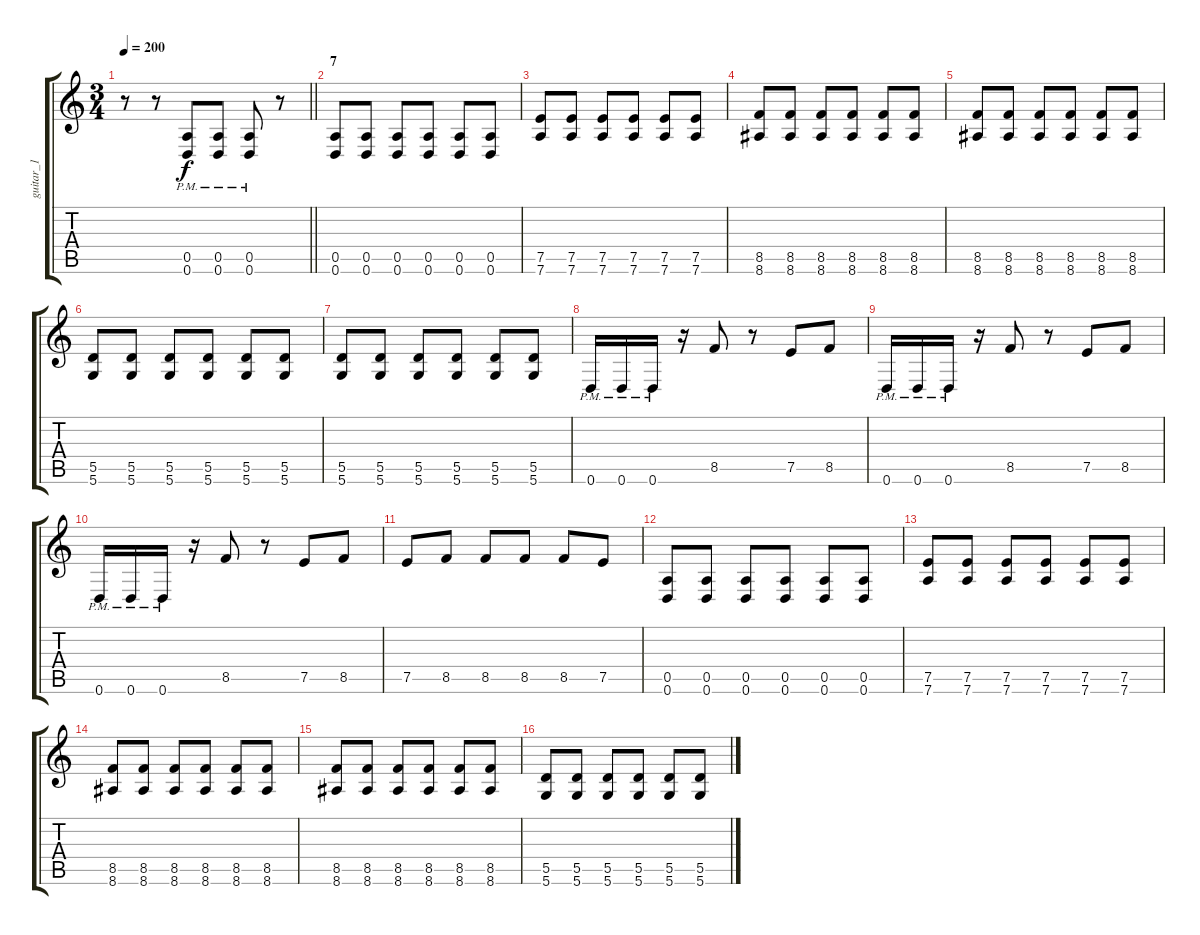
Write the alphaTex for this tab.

\track ("guitar_1" "guitar_1") {instrument overdrivenguitar}
\staff {score tabs}
\tuning (E4 B3 G3 D3 A2 D2) {hide}
\ts (3 4)
\tempo 200
\clef g2
\barLineRight lightlight
\ks c
r.8{dy f} r.8 (0.5 0.6{pm}).8 (0.5 0.6{pm}).8 (0.5 0.6{pm}).8 r.8 |
\section ("" "7")
(0.5 0.6).8 (0.5 0.6).8 (0.5 0.6).8 (0.5 0.6).8 (0.5 0.6).8 (0.5 0.6).8 |
(7.5 7.6).8 (7.5 7.6).8 (7.5 7.6).8 (7.5 7.6).8 (7.5 7.6).8 (7.5 7.6).8 |
(8.5 8.6).8 (8.5 8.6).8 (8.5 8.6).8 (8.5 8.6).8 (8.5 8.6).8 (8.5 8.6).8 |
(8.5 8.6).8 (8.5 8.6).8 (8.5 8.6).8 (8.5 8.6).8 (8.5 8.6).8 (8.5 8.6).8 |
(5.5 5.6).8 (5.5 5.6).8 (5.5 5.6).8 (5.5 5.6).8 (5.5 5.6).8 (5.5 5.6).8 |
(5.5 5.6).8 (5.5 5.6).8 (5.5 5.6).8 (5.5 5.6).8 (5.5 5.6).8 (5.5 5.6).8 |
0.6{pm}.16 0.6{pm}.16 0.6{pm}.16 r.16 8.5.8 r.8 7.5.8 8.5.8 |
0.6{pm}.16 0.6{pm}.16 0.6{pm}.16 r.16 8.5.8 r.8 7.5.8 8.5.8 |
0.6{pm}.16 0.6{pm}.16 0.6{pm}.16 r.16 8.5.8 r.8 7.5.8 8.5.8 |
7.5.8 8.5.8 8.5.8 8.5.8 8.5.8 7.5.8 |
(0.5 0.6).8 (0.5 0.6).8 (0.5 0.6).8 (0.5 0.6).8 (0.5 0.6).8 (0.5 0.6).8 |
(7.5 7.6).8 (7.5 7.6).8 (7.5 7.6).8 (7.5 7.6).8 (7.5 7.6).8 (7.5 7.6).8 |
(8.5 8.6).8 (8.5 8.6).8 (8.5 8.6).8 (8.5 8.6).8 (8.5 8.6).8 (8.5 8.6).8 |
(8.5 8.6).8 (8.5 8.6).8 (8.5 8.6).8 (8.5 8.6).8 (8.5 8.6).8 (8.5 8.6).8 |
(5.5 5.6).8 (5.5 5.6).8 (5.5 5.6).8 (5.5 5.6).8 (5.5 5.6).8 (5.5 5.6).8
